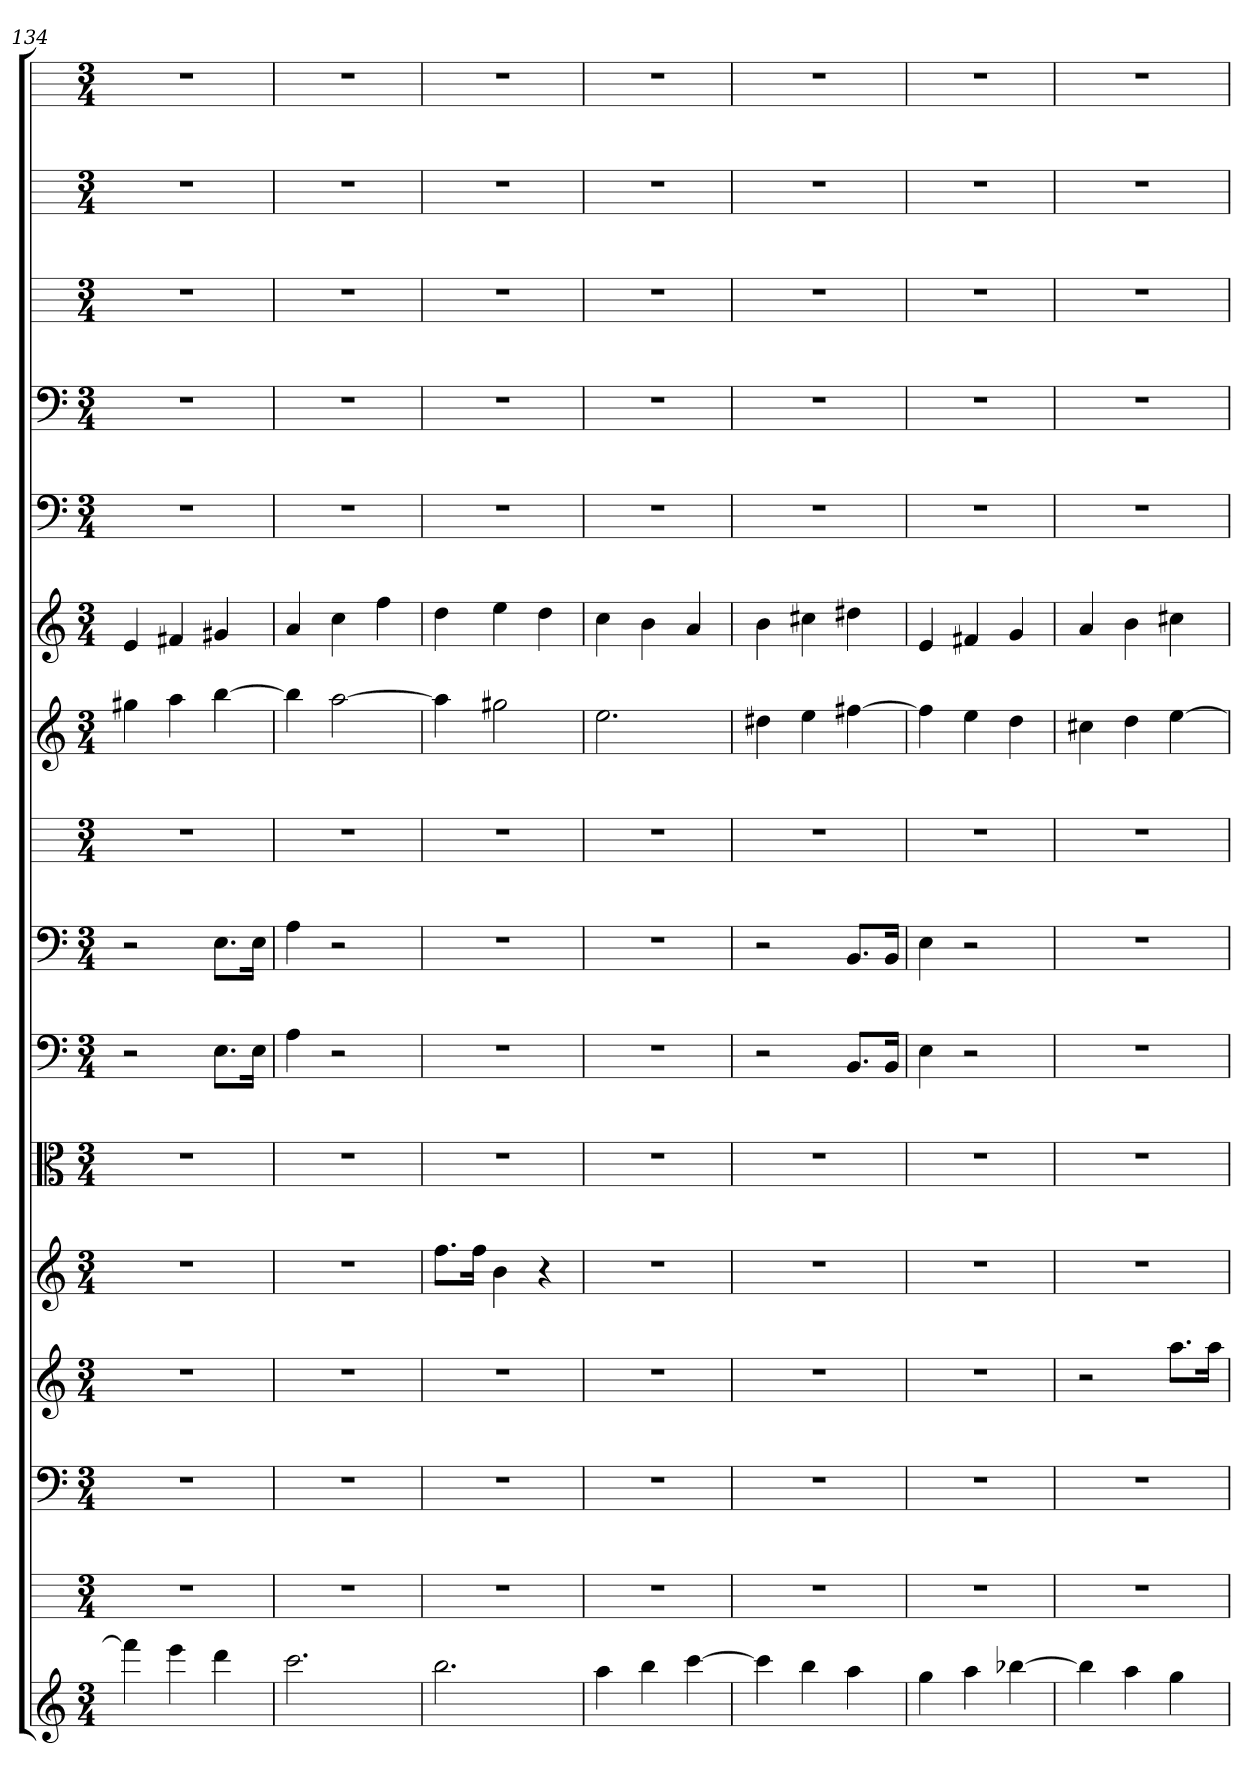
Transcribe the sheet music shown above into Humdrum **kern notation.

**kern	**kern	**kern	**kern	**kern	**kern	**kern	**kern	**kern	**kern	**kern	**kern	**kern	**kern	**kern	**kern
*part16	*part15	*part14	*part13	*part12	*part11	*part10	*part9	*part8	*part7	*part6	*part5	*part4	*part3	*part2	*part1
*staff16	*staff15	*staff14	*staff13	*staff12	*staff11	*staff10	*staff9	*staff8	*staff7	*staff6	*staff5	*staff4	*staff3	*staff2	*staff1
*	*	*clefF4	*	*	*clefC3	*clefF4	*clefF4	*	*	*	*clefF4	*clefF4	*	*	*
*k[]	*k[]	*k[]	*k[]	*k[]	*k[]	*k[]	*k[]	*k[]	*k[]	*k[]	*k[]	*k[]	*k[]	*k[]	*k[]
*C:	*C:	*C:	*C:	*C:	*C:	*C:	*C:	*C:	*C:	*C:	*C:	*C:	*C:	*C:	*C:
*M3/4	*M3/4	*M3/4	*M3/4	*M3/4	*M3/4	*M3/4	*M3/4	*M3/4	*M3/4	*M3/4	*M3/4	*M3/4	*M3/4	*M3/4	*M3/4
=134	=134	=134	=134	=134	=134	=134	=134	=134	=134	=134	=134	=134	=134	=134	=134
4fff]	2.r	2.r	2.r	2.r	2.r	2r	2r	2.r	4gg#X	4e	2.r	2.r	2.r	2.r	2.r
4eee	.	.	.	.	.	.	.	.	4aa	4f#X	.	.	.	.	.
4ddd	.	.	.	.	.	8.E\L	8.E\L	.	[4bb	4g#X	.	.	.	.	.
.	.	.	.	.	.	16E\Jk	16E\Jk	.	.	.	.	.	.	.	.
=135	=135	=135	=135	=135	=135	=135	=135	=135	=135	=135	=135	=135	=135	=135	=135
2.ccc	2.r	2.r	2.r	2.r	2.r	4A	4A	2.r	4bb]	4a	2.r	2.r	2.r	2.r	2.r
.	.	.	.	.	.	2r	2r	.	[2aa	4cc	.	.	.	.	.
.	.	.	.	.	.	.	.	.	.	4ff	.	.	.	.	.
=136	=136	=136	=136	=136	=136	=136	=136	=136	=136	=136	=136	=136	=136	=136	=136
2.bb	2.r	2.r	2.r	8.ffL	2.r	2.r	2.r	2.r	4aa]	4dd	2.r	2.r	2.r	2.r	2.r
.	.	.	.	16ffJk	.	.	.	.	.	.	.	.	.	.	.
.	.	.	.	4b	.	.	.	.	2gg#X	4ee	.	.	.	.	.
.	.	.	.	4r	.	.	.	.	.	4dd	.	.	.	.	.
=137	=137	=137	=137	=137	=137	=137	=137	=137	=137	=137	=137	=137	=137	=137	=137
4aa	2.r	2.r	2.r	2.r	2.r	2.r	2.r	2.r	2.ee	4cc	2.r	2.r	2.r	2.r	2.r
4bb	.	.	.	.	.	.	.	.	.	4b	.	.	.	.	.
[4ccc	.	.	.	.	.	.	.	.	.	4a	.	.	.	.	.
=138	=138	=138	=138	=138	=138	=138	=138	=138	=138	=138	=138	=138	=138	=138	=138
4ccc]	2.r	2.r	2.r	2.r	2.r	2r	2r	2.r	4dd#X	4b	2.r	2.r	2.r	2.r	2.r
4bb	.	.	.	.	.	.	.	.	4ee	4cc#X	.	.	.	.	.
4aa	.	.	.	.	.	8.BB/L	8.BB/L	.	[4ff#X	4dd#X	.	.	.	.	.
.	.	.	.	.	.	16BB/Jk	16BB/Jk	.	.	.	.	.	.	.	.
=139	=139	=139	=139	=139	=139	=139	=139	=139	=139	=139	=139	=139	=139	=139	=139
4gg	2.r	2.r	2.r	2.r	2.r	4E	4E	2.r	4ff#]	4e	2.r	2.r	2.r	2.r	2.r
4aa	.	.	.	.	.	2r	2r	.	4ee	4f#X	.	.	.	.	.
[4bb-X	.	.	.	.	.	.	.	.	4dd	4g	.	.	.	.	.
=140	=140	=140	=140	=140	=140	=140	=140	=140	=140	=140	=140	=140	=140	=140	=140
4bb-]	2.r	2.r	2r	2.r	2.r	2.r	2.r	2.r	4cc#X	4a	2.r	2.r	2.r	2.r	2.r
4aa	.	.	.	.	.	.	.	.	4dd	4b	.	.	.	.	.
4gg	.	.	8.aaL	.	.	.	.	.	[4ee	4cc#X	.	.	.	.	.
.	.	.	16aaJk	.	.	.	.	.	.	.	.	.	.	.	.
=	=	=	=	=	=	=	=	=	=	=	=	=	=	=	=
*-	*-	*-	*-	*-	*-	*-	*-	*-	*-	*-	*-	*-	*-	*-	*-
